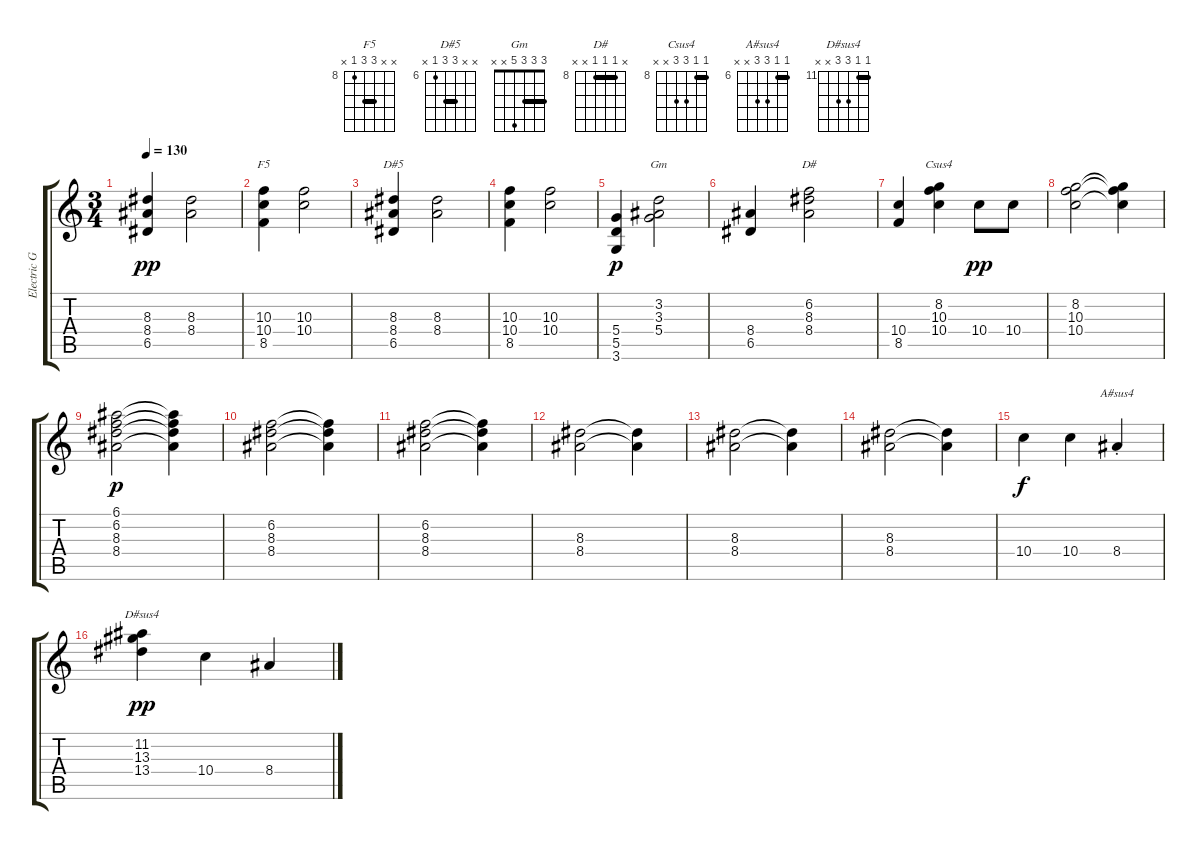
\track ("Electric Guitar 2" "Electric G") {instrument overdrivenguitar}
\staff {score tabs}
\tuning (E4 B3 G3 D3 A2 E2) {hide}
\chord ("F5" x x 10 10 8 x) {firstfret 8 barre 10}
\chord ("D#5" x x 8 8 6 x) {firstfret 6 barre 8}
\chord ("Gm" 3 3 3 5 x x) {barre 3}
\chord ("D#" x 8 8 8 x x) {firstfret 8 barre 8}
\chord ("Csus4" 8 8 10 10 x x) {firstfret 8 barre 8}
\chord ("A#sus4" 6 6 8 8 x x) {firstfret 6 barre 6}
\chord ("D#sus4" 11 11 13 13 x x) {firstfret 11 barre 11}
\ts (3 4)
\tempo 130
\clef g2
\ks c
(8.3 8.4 6.5).4{dy pp} (8.3 8.4).2 |
(10.3 10.4 8.5).4{ch "F5"} (10.3 10.4).2 |
(8.3 8.4 6.5).4{ch "D#5"} (8.3 8.4).2 |
(10.3 10.4 8.5).4 (10.3 10.4).2 |
(5.4 5.5 3.6).4{dy p} (3.2 3.3 5.4).2{ch "Gm"} |
(8.4 6.5).4 (6.2 8.3 8.4).2{ch "D#"} |
(10.4 8.5).4 (8.2 10.3 10.4).4{ch "Csus4"} 10.4.8{dy pp} 10.4.8 |
(8.2 10.3 10.4).2 (8.2{t} 10.3{t} 10.4{t}).4 |
(6.1 6.2 8.3 8.4).2{dy p} (6.1{t} 6.2{t} 8.3{t} 8.4{t}).4 |
(6.2 8.3 8.4).2 (6.2{t} 8.3{t} 8.4{t}).4 |
(6.2 8.3 8.4).2 (6.2{t} 8.3{t} 8.4{t}).4 |
(8.3 8.4).2 (8.3{t} 8.4{t}).4 |
(8.3 8.4).2 (8.3{t} 8.4{t}).4 |
(8.3 8.4).2 (8.3{t} 8.4{t}).4 |
10.4.4{dy f} 10.4.4 8.4{st}.4{ch "A#sus4"} |
(11.2 13.3 13.4).4{ch "D#sus4" dy pp} 10.4.4 8.4.4
